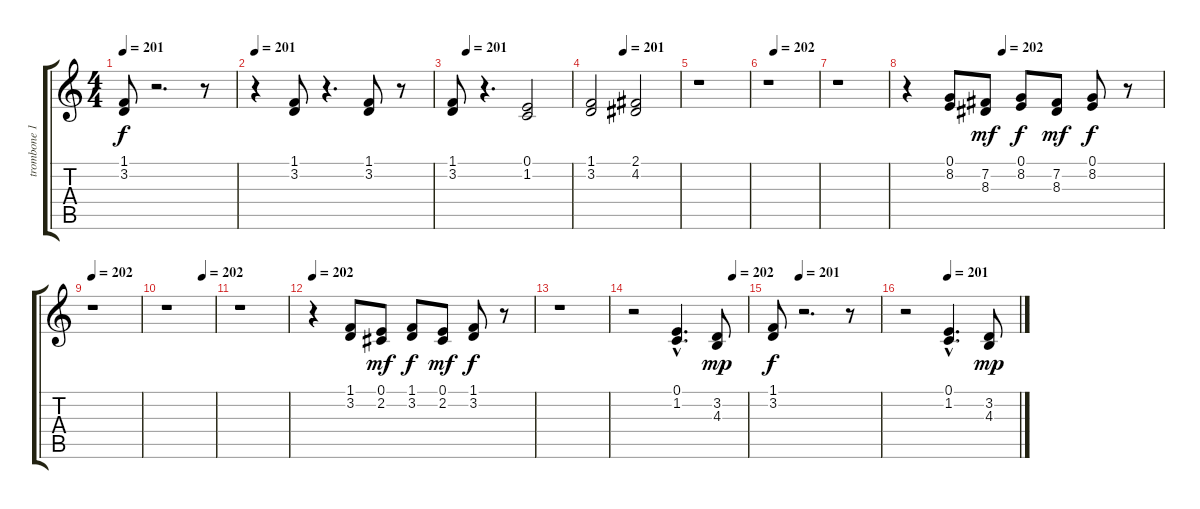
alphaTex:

\track ("trombone 1" "trombone 1") {instrument brasssection}
\staff {score tabs}
\tuning (E4 B3 G3 D3 A2 E2) {hide}
\ts (4 4)
\tempo 201
\clef g2
\ks c
(1.1 3.2).8{dy f} r.2{d} r.8 |
\tempo 201
r.4 (1.1 3.2).8 r.4{d} (1.1 3.2).8 r.8 |
\tempo (201 0.125)
(1.1 3.2).8 r.4{d} (0.1 1.2).2 |
\tempo (201 0.375)
(1.1 3.2).2 (2.1 4.2).2 |
r.1 |
\tempo (202 0.125)
r.1 |
r.1 |
\tempo (202 0.375)
r.4 (0.1 8.2).8 (7.2 8.3).8{dy mf} (0.1 8.2).8{dy f} (7.2 8.3).8{dy mf} (0.1 8.2).8{dy f} r.8 |
\tempo 202
r.1 |
\tempo (202 0.75)
r.1 |
r.1 |
\tempo 202
r.4 (1.1 3.2).8 (0.1 2.2).8{dy mf} (1.1 3.2).8{dy f} (0.1 2.2).8{dy mf} (1.1 3.2).8{dy f} r.8 |
r.1 |
\tempo (202 0.875)
r.2 (0.1{hac} 1.2{hac}).4{d} (3.2 4.3).8{dy mp} |
\tempo (201 0.25)
(1.1 3.2).8{dy f} r.2{d} r.8 |
\tempo (201 0.375)
r.2 (0.1{hac} 1.2{hac}).4{d} (3.2 4.3).8{dy mp}
